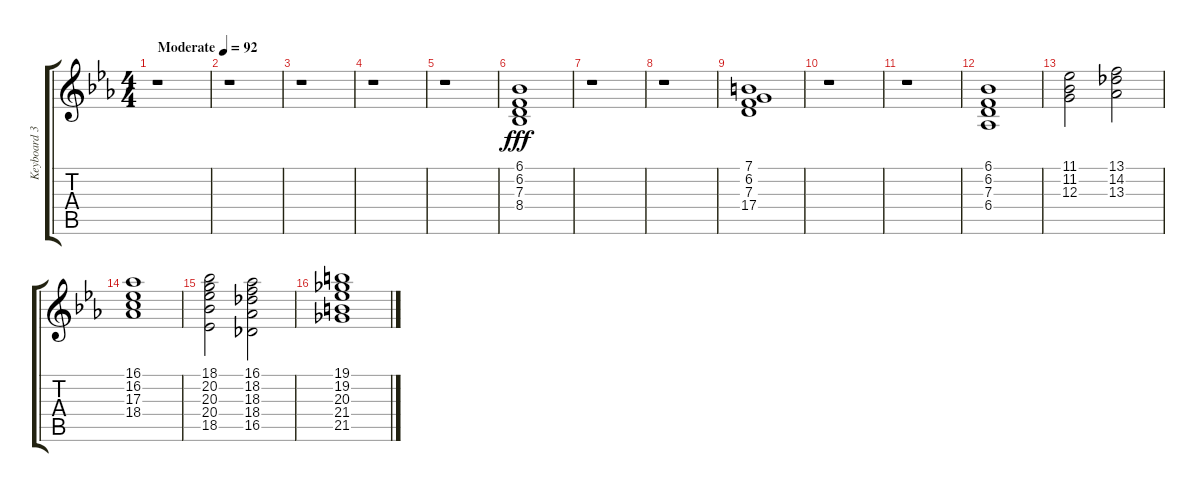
\track ("Keyboard 3" "Keyboard 3") {instrument synthstrings1}
\staff {score tabs}
\tuning (E4 B3 G3 D3 A2 E2) {hide}
\ts (4 4)
\tempo (92 "Moderate")
\clef g2
\ks eb
r.1{dy fff instrument synthstrings1} |
r.1 |
r.1 |
r.1 |
r.1 |
(6.1 6.2 7.3 8.4).1 |
r.1 |
r.1 |
(7.1 6.2 7.3 17.4).1 |
r.1 |
r.1 |
(6.1 6.2 7.3 6.4).1 |
(11.1 11.2 12.3).2 (13.1 14.2 13.3).2 |
(16.1 16.2 17.3 18.4).1 |
(18.1 20.2 20.3 20.4 18.5).2 (16.1 18.2 18.3 18.4 16.5).2 |
(19.1 19.2 20.3 21.4 21.5).1
